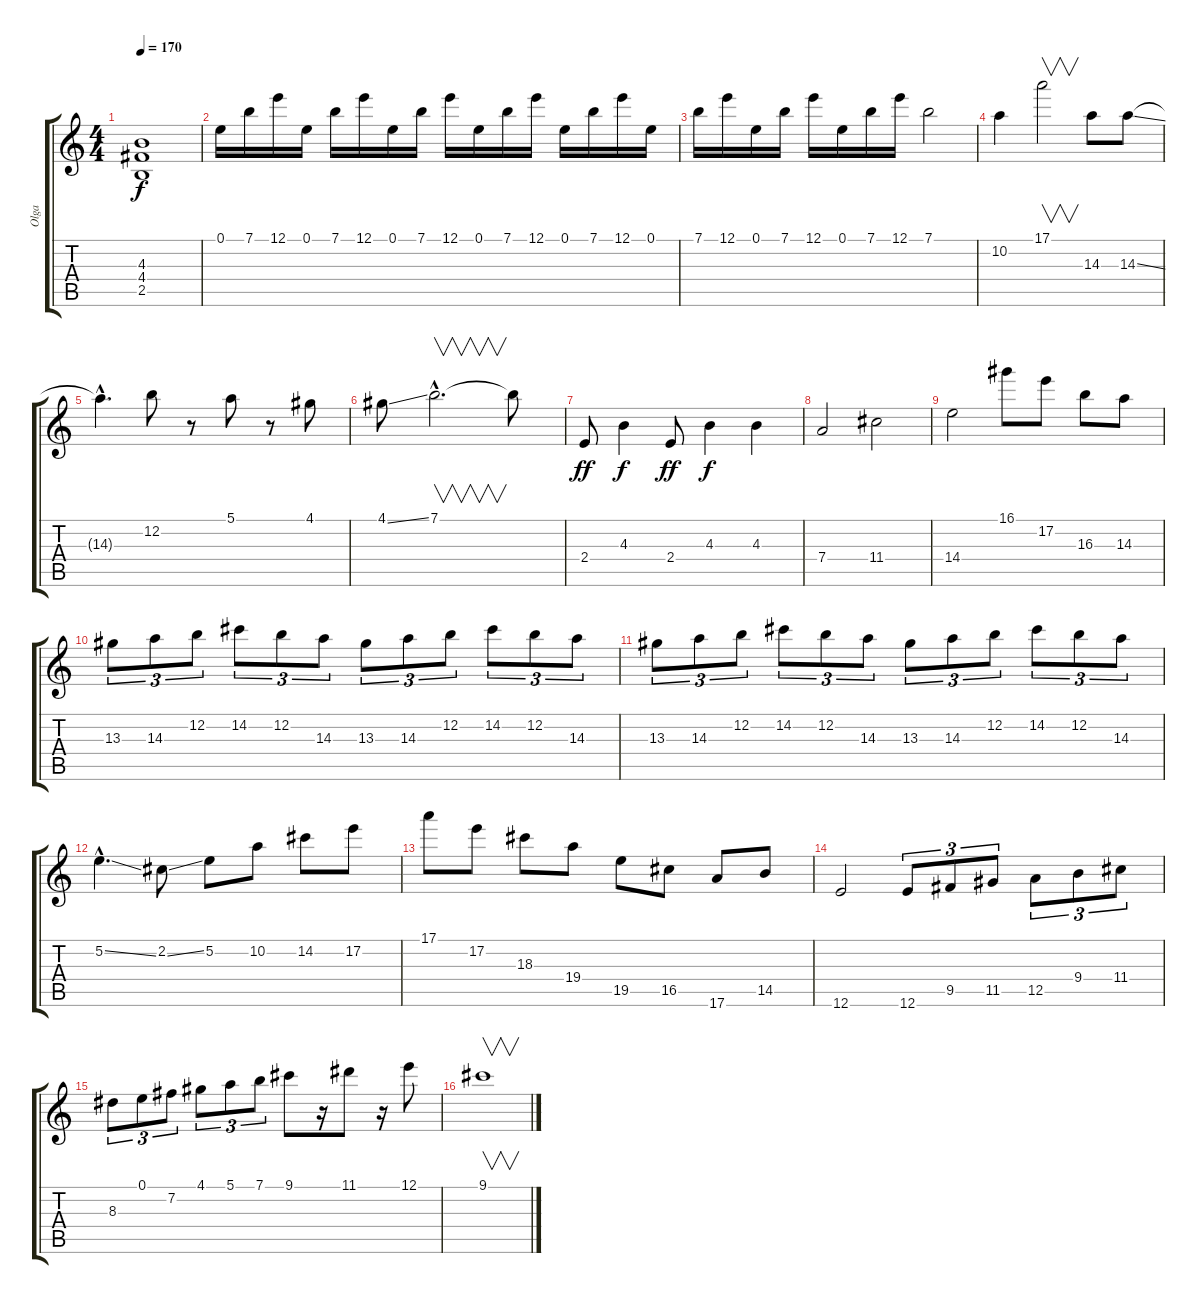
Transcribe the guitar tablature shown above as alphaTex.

\track ("Olga" "Olga") {instrument overdrivenguitar}
\staff {score tabs}
\tuning (E4 B3 G3 D3 A2 E2) {hide}
\ts (4 4)
\tempo 170
\clef g2
\ks c
(4.3{t} 4.4{t} 2.5{t}).1{dy f} |
0.1.16{volume 14 instrument distortionguitar} 7.1.16 12.1.16 0.1.16 7.1.16 12.1.16 0.1.16 7.1.16 12.1.16 0.1.16 7.1.16 12.1.16 0.1.16 7.1.16 12.1.16 0.1.16 |
7.1.16 12.1.16 0.1.16 7.1.16 12.1.16 0.1.16 7.1.16 12.1.16 7.1.2 |
10.2.4 17.1.2{v} 14.3.8 14.3{ss}.8 |
14.3{hac t}.4{d} 12.2.8 r.8 5.1.8 r.8 4.1.8 |
4.1{ss}.8 7.1{hac}.2{v d} 7.1{t}.8 |
2.4.8{dy ff} 4.3.4{dy f} 2.4.8{dy ff} 4.3.4{dy f} 4.3.4 |
7.4.2 11.4.2 |
14.4.2 16.1.8 17.2.8 16.3.8 14.3.8 |
13.3.8{tu (3 2)} 14.3.8{tu (3 2)} 12.2.8{tu (3 2)} 14.2.8{tu (3 2)} 12.2.8{tu (3 2)} 14.3.8{tu (3 2)} 13.3.8{tu (3 2)} 14.3.8{tu (3 2)} 12.2.8{tu (3 2)} 14.2.8{tu (3 2)} 12.2.8{tu (3 2)} 14.3.8{tu (3 2)} |
13.3.8{tu (3 2)} 14.3.8{tu (3 2)} 12.2.8{tu (3 2)} 14.2.8{tu (3 2)} 12.2.8{tu (3 2)} 14.3.8{tu (3 2)} 13.3.8{tu (3 2)} 14.3.8{tu (3 2)} 12.2.8{tu (3 2)} 14.2.8{tu (3 2)} 12.2.8{tu (3 2)} 14.3.8{tu (3 2)} |
5.2{ss hac}.4{d} 2.2{ss}.8 5.2.8 10.2.8 14.2.8 17.2.8 |
17.1.8 17.2.8 18.3.8 19.4.8 19.5.8 16.5.8 17.6.8 14.5.8 |
12.6.2 12.6.8{tu (3 2)} 9.5.8{tu (3 2)} 11.5.8{tu (3 2)} 12.5.8{tu (3 2)} 9.4.8{tu (3 2)} 11.4.8{tu (3 2)} |
8.3.8{tu (3 2)} 0.1.8{tu (3 2)} 7.2.8{tu (3 2)} 4.1.8{tu (3 2)} 5.1.8{tu (3 2)} 7.1.8{tu (3 2)} 9.1.8 r.16 11.1.8 r.16 12.1.8 |
9.1.1{v}
